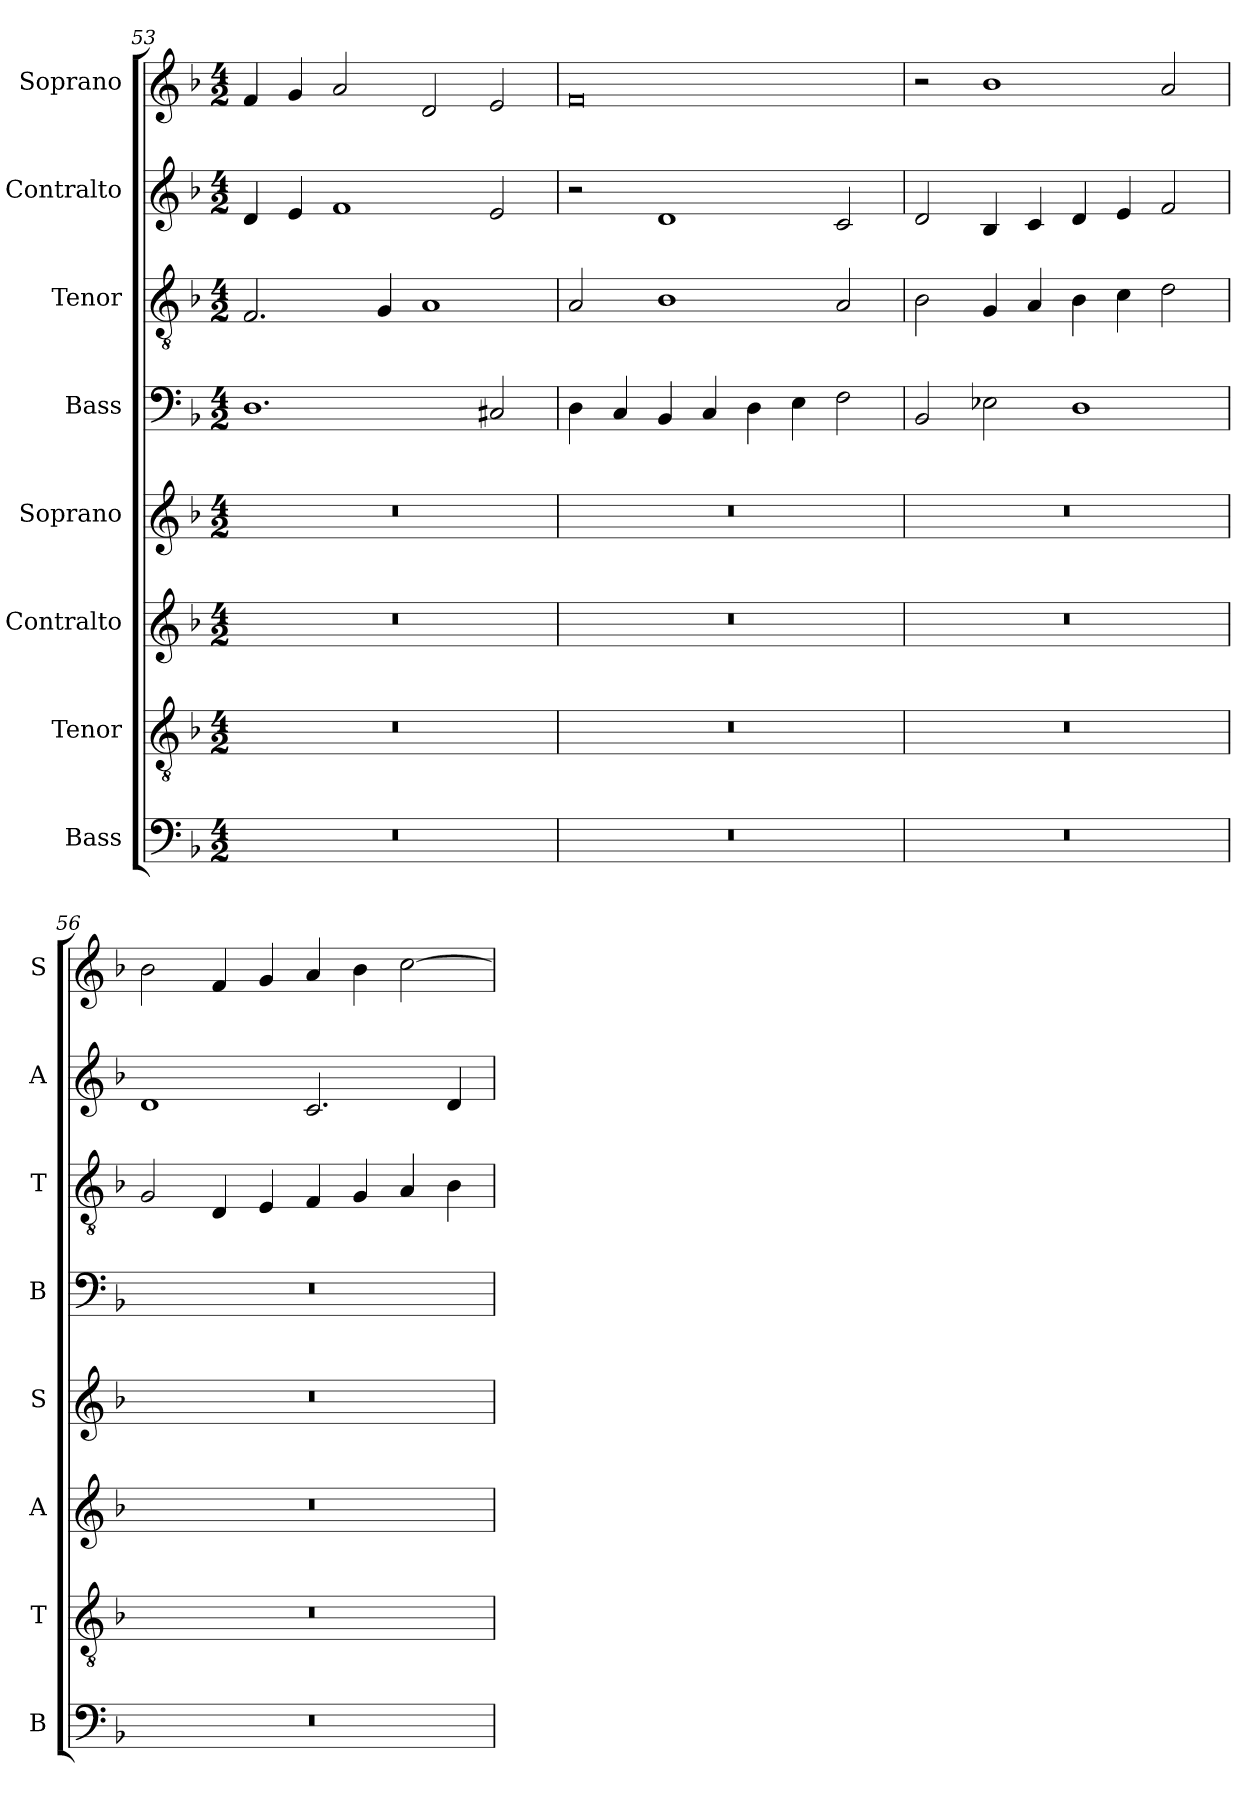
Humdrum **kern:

**kern	**kern	**kern	**kern	**kern	**kern	**kern	**kern
*part8	*part7	*part6	*part5	*part4	*part3	*part2	*part1
*staff8	*staff7	*staff6	*staff5	*staff4	*staff3	*staff2	*staff1
*I"Bass	*I"Tenor	*I"Contralto	*I"Soprano	*I"Bass	*I"Tenor	*I"Contralto	*I"Soprano
*I'B	*I'T	*I'A	*I'S	*I'B	*I'T	*I'A	*I'S
*clefF4	*clefGv2	*clefG2	*clefG2	*clefF4	*clefGv2	*clefG2	*clefG2
*k[b-]	*k[b-]	*k[b-]	*k[b-]	*k[b-]	*k[b-]	*k[b-]	*k[b-]
*F:ion	*F:ion	*F:ion	*F:ion	*F:ion	*F:ion	*F:ion	*F:ion
*M4/2	*M4/2	*M4/2	*M4/2	*M4/2	*M4/2	*M4/2	*M4/2
=53	=53	=53	=53	=53	=53	=53	=53
0r	0r	0r	0r	1.D	2.F	4d	4f
.	.	.	.	.	.	4e	4g
.	.	.	.	.	.	1f	2a
.	.	.	.	.	4G	.	.
.	.	.	.	.	1A	.	2d
.	.	.	.	2C#X	.	2e	2e
=54	=54	=54	=54	=54	=54	=54	=54
0r	0r	0r	0r	4D	2A	2r	0f
.	.	.	.	4C	.	.	.
.	.	.	.	4BB-	1B-	1d	.
.	.	.	.	4C	.	.	.
.	.	.	.	4D	.	.	.
.	.	.	.	4E	.	.	.
.	.	.	.	2F	2A	2c	.
=55	=55	=55	=55	=55	=55	=55	=55
0r	0r	0r	0r	2BB-	2B-	2d	2r
.	.	.	.	2E-X	4G	4B-	1b-
.	.	.	.	.	4A	4c	.
.	.	.	.	1D	4B-	4d	.
.	.	.	.	.	4c	4e	.
.	.	.	.	.	2d	2f	2a
=56	=56	=56	=56	=56	=56	=56	=56
0r	0r	0r	0r	0r	2G	1d	2b-
.	.	.	.	.	4D	.	4f
.	.	.	.	.	4E	.	4g
.	.	.	.	.	4F	2.c	4a
.	.	.	.	.	4G	.	4b-
.	.	.	.	.	4A	.	[2cc
.	.	.	.	.	4B-	4d	.
=	=	=	=	=	=	=	=
*-	*-	*-	*-	*-	*-	*-	*-
